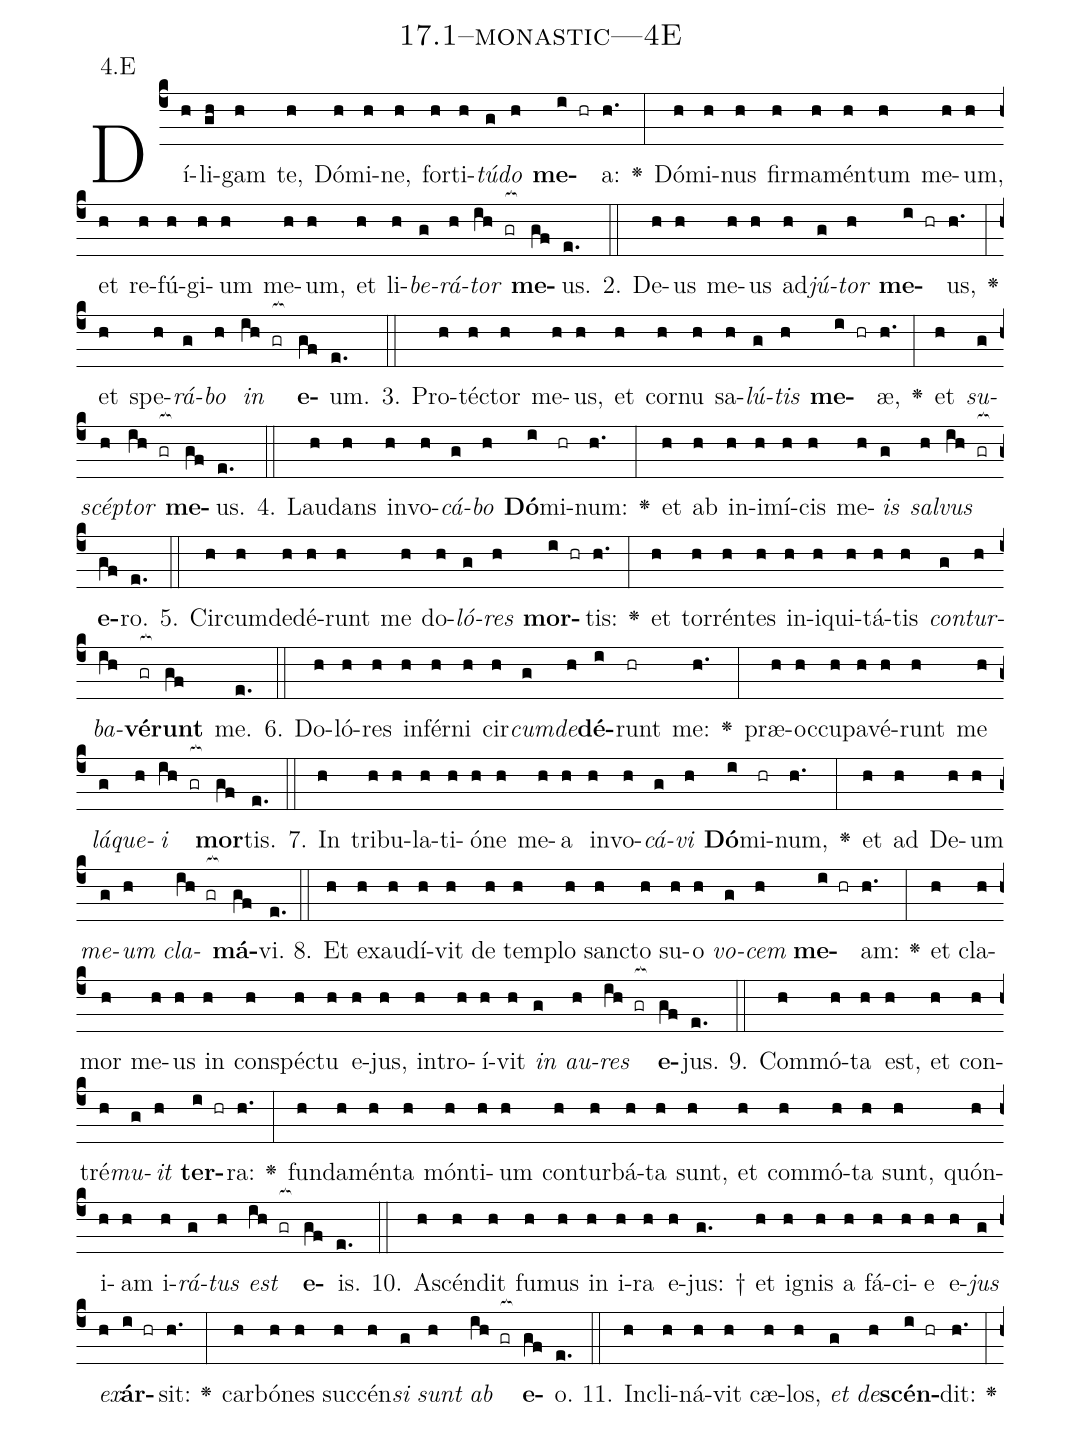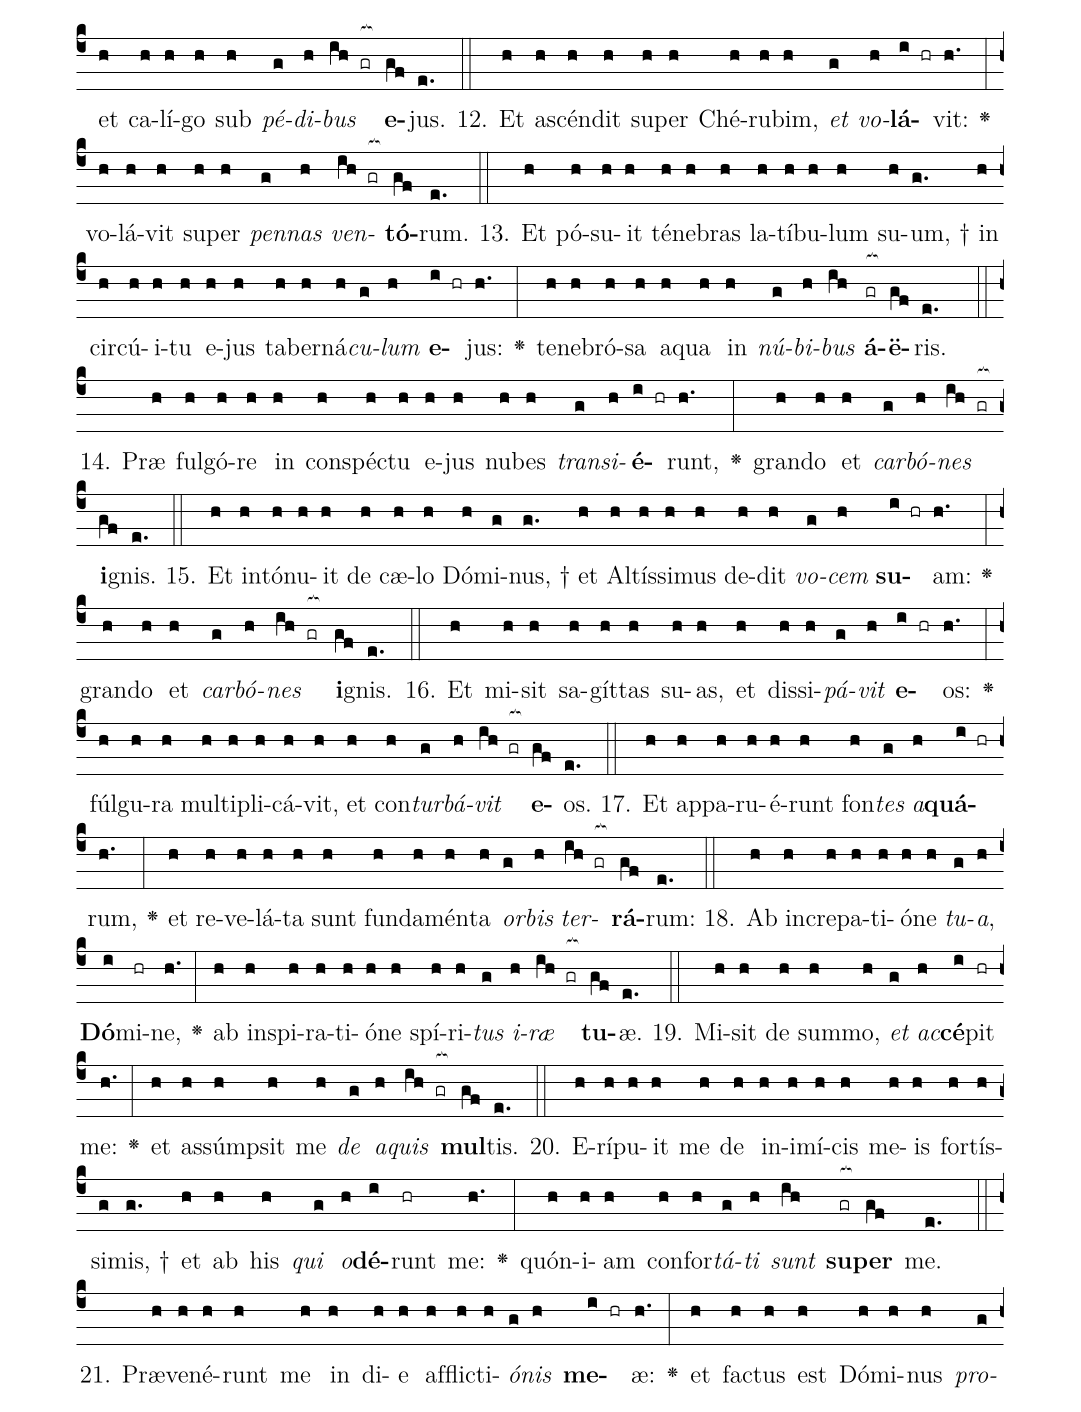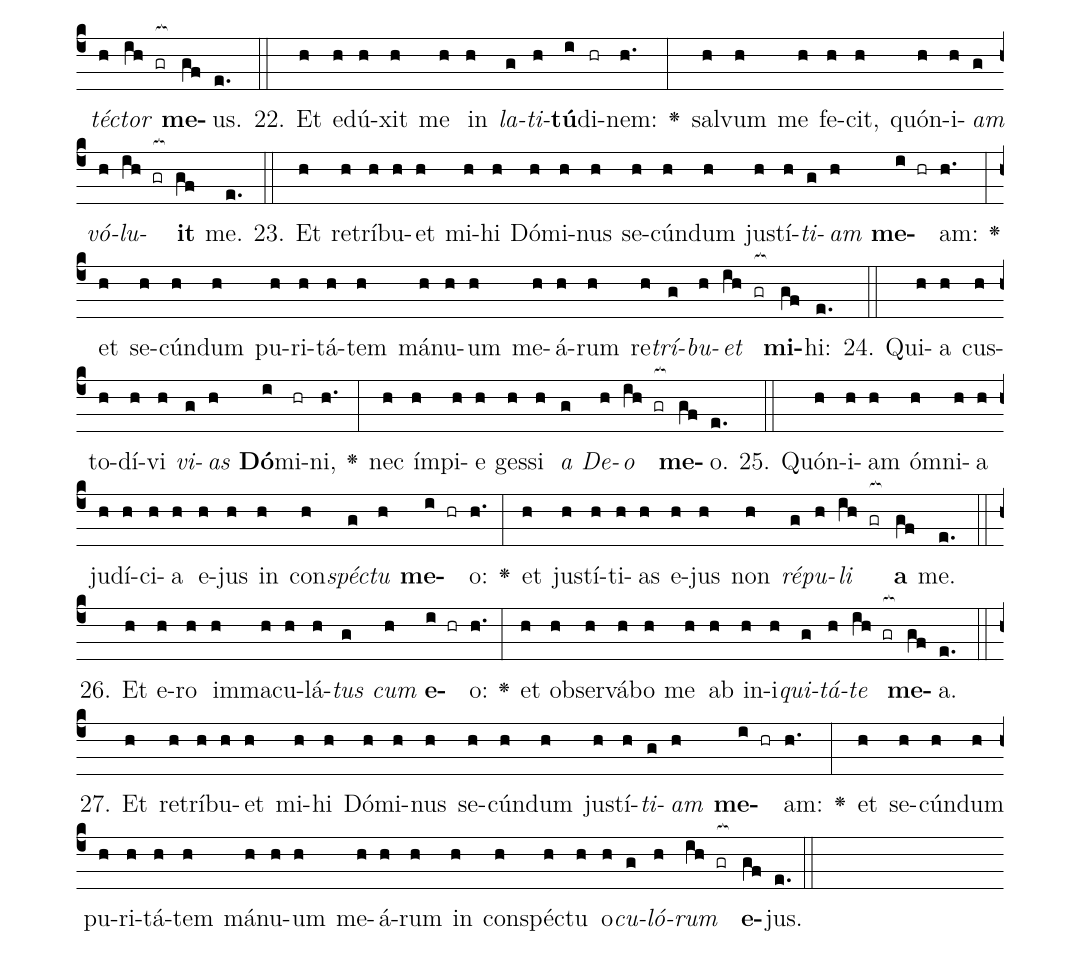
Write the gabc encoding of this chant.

name: 17.1--monastic---4E;
annotation: 4.E;
%%
(c4)Dí(h)li(gh)gam(h) te,(h) Dó(h)mi(h)ne,(h) for(h)ti(h)<i>tú</i>(g)<i>do</i>(h) <b>me</b>(i hr)a:(h.) <v>\greheightstar</v>(:) Dó(h)mi(h)nus(h) fir(h)ma(h)mén(h)tum(h) me(h)um,(h) et(h) re(h)fú(h)gi(h)um(h) me(h)um,(h) et(h) li(h)<i>be</i>(g)<i>rá</i>(h)<i>tor</i>(ih gr[ocb:1{]) <b>me</b>(gf[ocb:0}])us.(e.) (::)
2. De(h)us(h) me(h)us(h) ad(h)<i>jú</i>(g)<i>tor</i>(h) <b>me</b>(i hr)us,(h.) <v>\greheightstar</v>(:) et(h) spe(h)<i>rá</i>(g)<i>bo</i>(h) <i>in</i>(ih gr[ocb:1{]) <b>e</b>(gf[ocb:0}])um.(e.) (::)
3. Pro(h)téc(h)tor(h) me(h)us,(h) et(h) cor(h)nu(h) sa(h)<i>lú</i>(g)<i>tis</i>(h) <b>me</b>(i hr)æ,(h.) <v>\greheightstar</v>(:) et(h) <i>su</i>(g)<i>scép</i>(h)<i>tor</i>(ih gr[ocb:1{]) <b>me</b>(gf[ocb:0}])us.(e.) (::)
4. Lau(h)dans(h) in(h)vo(h)<i>cá</i>(g)<i>bo</i>(h) <b>Dó</b>(i)mi(hr)num:(h.) <v>\greheightstar</v>(:) et(h) ab(h) in(h)i(h)mí(h)cis(h) me(h)<i>is</i>(g) <i>sal</i>(h)<i>vus</i>(ih gr[ocb:1{]) <b>e</b>(gf[ocb:0}])ro.(e.) (::)
5. Cir(h)cum(h)de(h)dé(h)runt(h) me(h) do(h)<i>ló</i>(g)<i>res</i>(h) <b>mor</b>(i hr)tis:(h.) <v>\greheightstar</v>(:) et(h) tor(h)rén(h)tes(h) in(h)i(h)qui(h)tá(h)tis(h) <i>con</i>(g)<i>tur</i>(h)<i>ba</i>(ih)<b>vé</b>(gr[ocb:1{])<b>runt</b>(gf[ocb:0}]) me.(e.) (::)
6. Do(h)ló(h)res(h) in(h)fér(h)ni(h) cir(h)<i>cum</i>(g)<i>de</i>(h)<b>dé</b>(i)runt(hr) me:(h.) <v>\greheightstar</v>(:) præ(h)oc(h)cu(h)pa(h)vé(h)runt(h) me(h) <i>lá</i>(g)<i>que</i>(h)<i>i</i>(ih gr[ocb:1{]) <b>mor</b>(gf[ocb:0}])tis.(e.) (::)
7. In(h) tri(h)bu(h)la(h)ti(h)ó(h)ne(h) me(h)a(h) in(h)vo(h)<i>cá</i>(g)<i>vi</i>(h) <b>Dó</b>(i)mi(hr)num,(h.) <v>\greheightstar</v>(:) et(h) ad(h) De(h)um(h) <i>me</i>(g)<i>um</i>(h) <i>cla</i>(ih gr[ocb:1{])<b>má</b>(gf[ocb:0}])vi.(e.) (::)
8. Et(h) ex(h)au(h)dí(h)vit(h) de(h) tem(h)plo(h) sanc(h)to(h) su(h)o(h) <i>vo</i>(g)<i>cem</i>(h) <b>me</b>(i hr)am:(h.) <v>\greheightstar</v>(:) et(h) cla(h)mor(h) me(h)us(h) in(h) con(h)spéc(h)tu(h) e(h)jus,(h) in(h)tro(h)í(h)vit(h) <i>in</i>(g) <i>au</i>(h)<i>res</i>(ih gr[ocb:1{]) <b>e</b>(gf[ocb:0}])jus.(e.) (::)
9. Com(h)mó(h)ta(h) est,(h) et(h) con(h)tré(h)<i>mu</i>(g)<i>it</i>(h) <b>ter</b>(i hr)ra:(h.) <v>\greheightstar</v>(:) fun(h)da(h)mén(h)ta(h) món(h)ti(h)um(h) con(h)tur(h)bá(h)ta(h) sunt,(h) et(h) com(h)mó(h)ta(h) sunt,(h) quón(h)i(h)am(h) i(h)<i>rá</i>(g)<i>tus</i>(h) <i>est</i>(ih gr[ocb:1{]) <b>e</b>(gf[ocb:0}])is.(e.) (::)
10. A(h)scén(h)dit(h) fu(h)mus(h) in(h) i(h)ra(h) e(h)jus: †(g.) et(h) i(h)gnis(h) a(h) fá(h)ci(h)e(h) e(h)<i>jus</i>(g) <i>ex</i>(h)<b>ár</b>(i hr)sit:(h.) <v>\greheightstar</v>(:) car(h)bó(h)nes(h) suc(h)cén(h)<i>si</i>(g) <i>sunt</i>(h) <i>ab</i>(ih gr[ocb:1{]) <b>e</b>(gf[ocb:0}])o.(e.) (::)
11. In(h)cli(h)ná(h)vit(h) cæ(h)los,(h) <i>et</i>(g) <i>de</i>(h)<b>scén</b>(i hr)dit:(h.) <v>\greheightstar</v>(:) et(h) ca(h)lí(h)go(h) sub(h) <i>pé</i>(g)<i>di</i>(h)<i>bus</i>(ih gr[ocb:1{]) <b>e</b>(gf[ocb:0}])jus.(e.) (::)
12. Et(h) a(h)scén(h)dit(h) su(h)per(h) Ché(h)ru(h)bim,(h) <i>et</i>(g) <i>vo</i>(h)<b>lá</b>(i hr)vit:(h.) <v>\greheightstar</v>(:) vo(h)lá(h)vit(h) su(h)per(h) <i>pen</i>(g)<i>nas</i>(h) <i>ven</i>(ih gr[ocb:1{])<b>tó</b>(gf[ocb:0}])rum.(e.) (::)
13. Et(h) pó(h)su(h)it(h) té(h)ne(h)bras(h) la(h)tí(h)bu(h)lum(h) su(h)um, †(g.) in(h) cir(h)cú(h)i(h)tu(h) e(h)jus(h) ta(h)ber(h)ná(h)<i>cu</i>(g)<i>lum</i>(h) <b>e</b>(i hr)jus:(h.) <v>\greheightstar</v>(:) te(h)ne(h)bró(h)sa(h) a(h)qua(h) in(h) <i>nú</i>(g)<i>bi</i>(h)<i>bus</i>(ih) <b>á</b>(gr[ocb:1{])<b>ë</b>(gf[ocb:0}])ris.(e.) (::)
14. Præ(h) ful(h)gó(h)re(h) in(h) con(h)spéc(h)tu(h) e(h)jus(h) nu(h)bes(h) <i>trans</i>(g)<i>i</i>(h)<b>é</b>(i hr)runt,(h.) <v>\greheightstar</v>(:) gran(h)do(h) et(h) <i>car</i>(g)<i>bó</i>(h)<i>nes</i>(ih gr[ocb:1{]) <b>i</b>(gf[ocb:0}])gnis.(e.) (::)
15. Et(h) in(h)tó(h)nu(h)it(h) de(h) cæ(h)lo(h) Dó(h)mi(g)nus, †(g.) et(h) Al(h)tís(h)si(h)mus(h) de(h)dit(h) <i>vo</i>(g)<i>cem</i>(h) <b>su</b>(i hr)am:(h.) <v>\greheightstar</v>(:) gran(h)do(h) et(h) <i>car</i>(g)<i>bó</i>(h)<i>nes</i>(ih gr[ocb:1{]) <b>i</b>(gf[ocb:0}])gnis.(e.) (::)
16. Et(h) mi(h)sit(h) sa(h)gít(h)tas(h) su(h)as,(h) et(h) dis(h)si(h)<i>pá</i>(g)<i>vit</i>(h) <b>e</b>(i hr)os:(h.) <v>\greheightstar</v>(:) fúl(h)gu(h)ra(h) mul(h)ti(h)pli(h)cá(h)vit,(h) et(h) con(h)<i>tur</i>(g)<i>bá</i>(h)<i>vit</i>(ih gr[ocb:1{]) <b>e</b>(gf[ocb:0}])os.(e.) (::)
17. Et(h) ap(h)pa(h)ru(h)é(h)runt(h) fon(h)<i>tes</i>(g) <i>a</i>(h)<b>quá</b>(i hr)rum,(h.) <v>\greheightstar</v>(:) et(h) re(h)ve(h)lá(h)ta(h) sunt(h) fun(h)da(h)mén(h)ta(h) <i>or</i>(g)<i>bis</i>(h) <i>ter</i>(ih gr[ocb:1{])<b>rá</b>(gf[ocb:0}])rum:(e.) (::)
18. Ab(h) in(h)cre(h)pa(h)ti(h)ó(h)ne(h) <i>tu</i>(g)<i>a</i>,(h) <b>Dó</b>(i)mi(hr)ne,(h.) <v>\greheightstar</v>(:) ab(h) in(h)spi(h)ra(h)ti(h)ó(h)ne(h) spí(h)ri(h)<i>tus</i>(g) <i>i</i>(h)<i>ræ</i>(ih gr[ocb:1{]) <b>tu</b>(gf[ocb:0}])æ.(e.) (::)
19. Mi(h)sit(h) de(h) sum(h)mo,(h) <i>et</i>(g) <i>ac</i>(h)<b>cé</b>(i)pit(hr) me:(h.) <v>\greheightstar</v>(:) et(h) as(h)súmp(h)sit(h) me(h) <i>de</i>(g) <i>a</i>(h)<i>quis</i>(ih gr[ocb:1{]) <b>mul</b>(gf[ocb:0}])tis.(e.) (::)
20. E(h)rí(h)pu(h)it(h) me(h) de(h) in(h)i(h)mí(h)cis(h) me(h)is(h) for(h)tís(h)si(g)mis, †(g.) et(h) ab(h) his(h) <i>qui</i>(g) <i>o</i>(h)<b>dé</b>(i)runt(hr) me:(h.) <v>\greheightstar</v>(:) quón(h)i(h)am(h) con(h)for(h)<i>tá</i>(g)<i>ti</i>(h) <i>sunt</i>(ih) <b>su</b>(gr[ocb:1{])<b>per</b>(gf[ocb:0}]) me.(e.) (::)
21. Præ(h)ve(h)né(h)runt(h) me(h) in(h) di(h)e(h) af(h)flic(h)ti(h)<i>ó</i>(g)<i>nis</i>(h) <b>me</b>(i hr)æ:(h.) <v>\greheightstar</v>(:) et(h) fac(h)tus(h) est(h) Dó(h)mi(h)nus(h) <i>pro</i>(g)<i>téc</i>(h)<i>tor</i>(ih gr[ocb:1{]) <b>me</b>(gf[ocb:0}])us.(e.) (::)
22. Et(h) e(h)dú(h)xit(h) me(h) in(h) <i>la</i>(g)<i>ti</i>(h)<b>tú</b>(i)di(hr)nem:(h.) <v>\greheightstar</v>(:) sal(h)vum(h) me(h) fe(h)cit,(h) quón(h)i(h)<i>am</i>(g) <i>vó</i>(h)<i>lu</i>(ih gr[ocb:1{])<b>it</b>(gf[ocb:0}]) me.(e.) (::)
23. Et(h) re(h)trí(h)bu(h)et(h) mi(h)hi(h) Dó(h)mi(h)nus(h) se(h)cún(h)dum(h) jus(h)tí(h)<i>ti</i>(g)<i>am</i>(h) <b>me</b>(i hr)am:(h.) <v>\greheightstar</v>(:) et(h) se(h)cún(h)dum(h) pu(h)ri(h)tá(h)tem(h) má(h)nu(h)um(h) me(h)á(h)rum(h) re(h)<i>trí</i>(g)<i>bu</i>(h)<i>et</i>(ih gr[ocb:1{]) <b>mi</b>(gf[ocb:0}])hi:(e.) (::)
24. Qui(h)a(h) cus(h)to(h)dí(h)vi(h) <i>vi</i>(g)<i>as</i>(h) <b>Dó</b>(i)mi(hr)ni,(h.) <v>\greheightstar</v>(:) nec(h) ím(h)pi(h)e(h) ges(h)si(h) <i>a</i>(g) <i>De</i>(h)<i>o</i>(ih gr[ocb:1{]) <b>me</b>(gf[ocb:0}])o.(e.) (::)
25. Quón(h)i(h)am(h) óm(h)ni(h)a(h) ju(h)dí(h)ci(h)a(h) e(h)jus(h) in(h) con(h)<i>spéc</i>(g)<i>tu</i>(h) <b>me</b>(i hr)o:(h.) <v>\greheightstar</v>(:) et(h) jus(h)tí(h)ti(h)as(h) e(h)jus(h) non(h) <i>ré</i>(g)<i>pu</i>(h)<i>li</i>(ih gr[ocb:1{]) <b>a</b>(gf[ocb:0}]) me.(e.) (::)
26. Et(h) e(h)ro(h) im(h)ma(h)cu(h)lá(h)<i>tus</i>(g) <i>cum</i>(h) <b>e</b>(i hr)o:(h.) <v>\greheightstar</v>(:) et(h) ob(h)ser(h)vá(h)bo(h) me(h) ab(h) in(h)i(h)<i>qui</i>(g)<i>tá</i>(h)<i>te</i>(ih gr[ocb:1{]) <b>me</b>(gf[ocb:0}])a.(e.) (::)
27. Et(h) re(h)trí(h)bu(h)et(h) mi(h)hi(h) Dó(h)mi(h)nus(h) se(h)cún(h)dum(h) jus(h)tí(h)<i>ti</i>(g)<i>am</i>(h) <b>me</b>(i hr)am:(h.) <v>\greheightstar</v>(:) et(h) se(h)cún(h)dum(h) pu(h)ri(h)tá(h)tem(h) má(h)nu(h)um(h) me(h)á(h)rum(h) in(h) con(h)spéc(h)tu(h) o(h)<i>cu</i>(g)<i>ló</i>(h)<i>rum</i>(ih gr[ocb:1{]) <b>e</b>(gf[ocb:0}])jus.(e.) (::)
